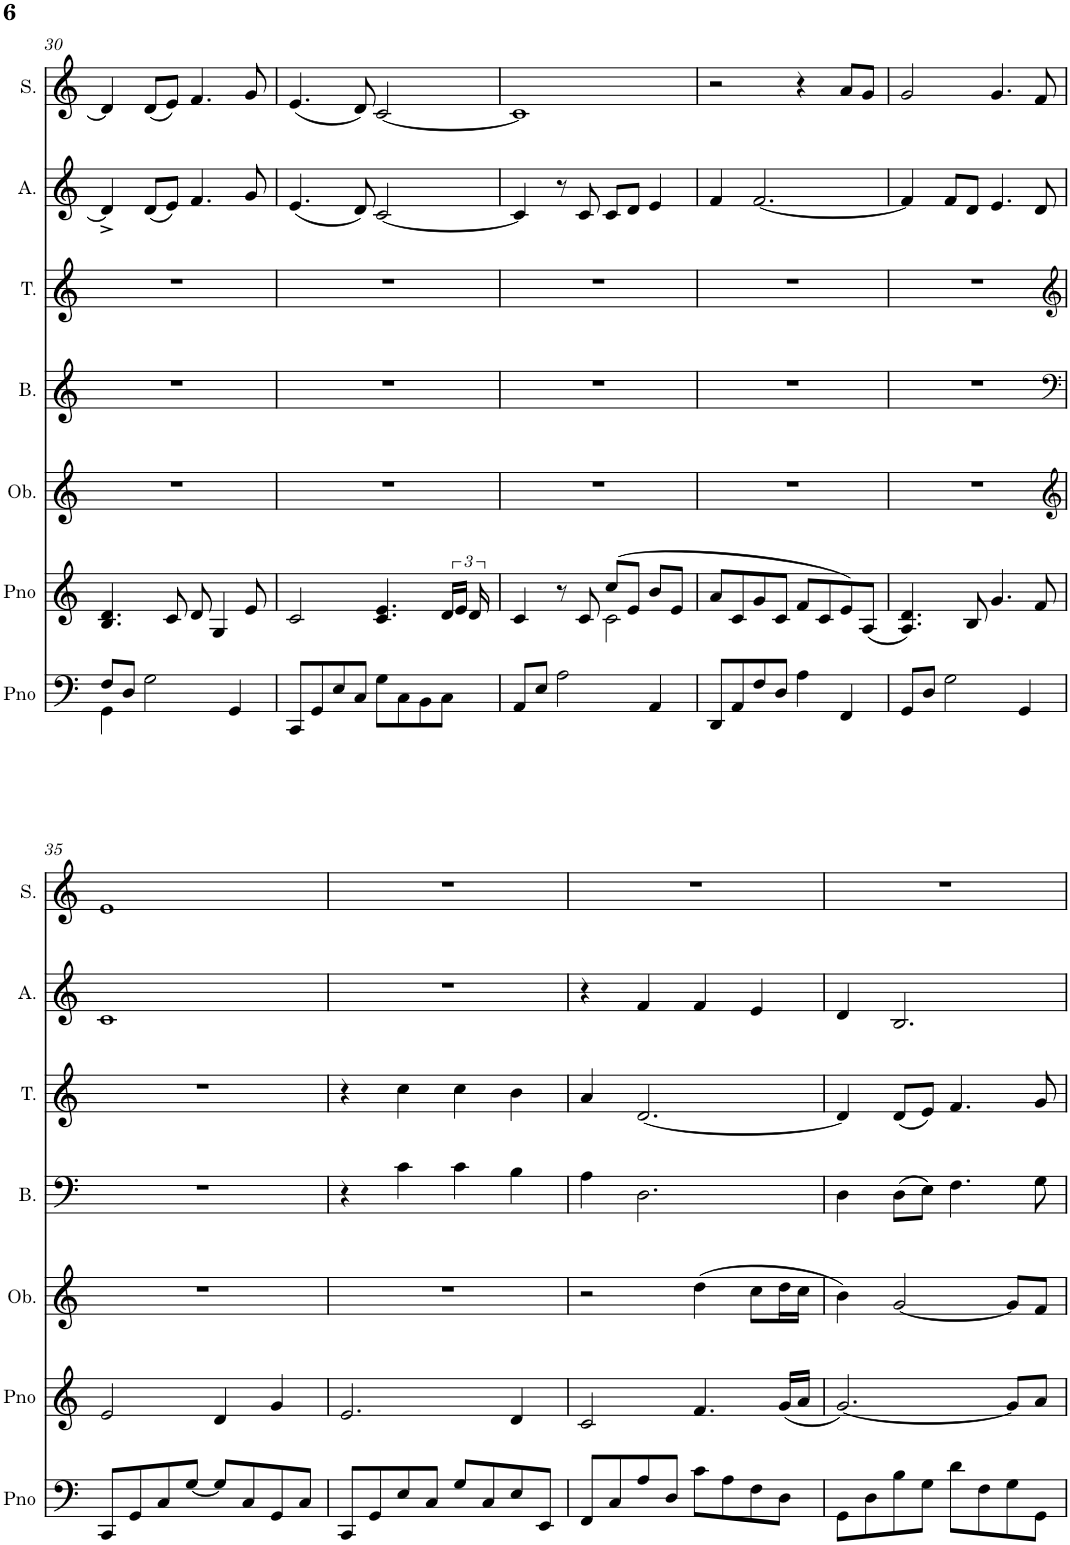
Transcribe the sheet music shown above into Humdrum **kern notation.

**kern	**kern	**kern	**kern	**kern	**kern	**kern
*part7	*part6	*part5	*part4	*part3	*part2	*part1
*staff7	*staff6	*staff5	*staff4	*staff3	*staff2	*staff1
*I"Piano	*I"Piano	*I"Oboe	*I"Bass	*I"Tenor	*I"Alto	*I"Soprano
*I'Pno	*I'Pno	*I'Ob.	*I'B.	*I'T.	*I'A.	*I'S.
!!LO:PB:g=z
*clefF4	*clefG2	*clefG2	*clefG2	*clefG2	*clefG2	*clefG2
*k[]	*k[]	*k[]	*k[]	*k[]	*k[]	*k[]
*M4/4	*M4/4	*	*	*	*M4/4	*M4/4
*met(c)	*met(c)	*	*	*	*met(c)	*met(c)
=30	=30	=30	=30	=30	=30	=30
*^	*	*	*	*	*	*
8F/L	4GG\	4.B/ 4.d/	1r	1r	1r	4d^/]	4d/]
8D/J	.	.	.	.	.	.	.
2ryy	2G\	.	.	.	.	(8d/L	(8d/L
.	.	8c/	.	.	.	8e/J)	8e/J)
.	.	8d/	.	.	.	4.f/	4.f/
.	.	4G/	.	.	.	.	.
4GG/	4ryy	.	.	.	.	.	.
.	.	8e/	.	.	.	8g/	8g/
*v	*v	*	*	*	*	*	*
=31	=31	=31	=31	=31	=31	=31
8CC/L	2c/	1r	1r	1r	(4.e/	(4.e/
8GG/	.	.	.	.	.	.
8E/	.	.	.	.	.	.
8C/J	.	.	.	.	8d/)	8d/)
8G\L	4.c/ 4.e/	.	.	.	[2c/	[2c/
8C\	.	.	.	.	.	.
8BB\	.	.	.	.	.	.
8C\J	24d/LL	.	.	.	.	.
.	24e/JJ	.	.	.	.	.
.	24d/	.	.	.	.	.
=32	=32	=32	=32	=32	=32	=32
*	*^	*	*	*	*	*
8AA/L	4c/	2ryy	1r	1r	1r	4c/]	1c]
8E/J	.	.	.	.	.	.	.
2A\	8r	.	.	.	.	8r	.
.	8c/	.	.	.	.	8c/	.
.	(8cc/L	2c\	.	.	.	8c/L	.
.	8e/J	.	.	.	.	8d/J	.
4AA/	8b/L	.	.	.	.	4e/	.
.	8e/J	.	.	.	.	.	.
*	*v	*v	*	*	*	*	*
=33	=33	=33	=33	=33	=33	=33
8DD/L	8a/L	1r	1r	1r	4f/	2r
8AA/	8c/	.	.	.	.	.
8F/	8g/	.	.	.	[2.f/	.
8D/J	8c/J	.	.	.	.	.
4A\	8f/L	.	.	.	.	4r
.	8c/	.	.	.	.	.
4FF/	8e/)	.	.	.	.	8a/L
.	(8A/J	.	.	.	.	8g/J
=34	=34	=34	=34	=34	=34	=34
8GG/L	4.A/ 4.d/)	1r	1r	1r	4f/]	2g/
8D/J	.	.	.	.	.	.
2G\	.	.	.	.	8f/L	.
.	8B/	.	.	.	8d/J	.
.	4.g/	.	.	.	4.e/	4.g/
4GG/	.	.	.	.	.	.
.	8f/	.	.	.	8d/	8f/
!!LO:LB:g=z
=35	=35	=35	=35	=35	=35	=35
*	*	*clefG2	*clefF4	*clefG2	*	*
8CC/L	2e/	1r	1r	1r	1c	1e
8GG/	.	.	.	.	.	.
8C/	.	.	.	.	.	.
[8G/J	.	.	.	.	.	.
8G/L]	4d/	.	.	.	.	.
8C/	.	.	.	.	.	.
8GG/	4g/	.	.	.	.	.
8C/J	.	.	.	.	.	.
=36	=36	=36	=36	=36	=36	=36
8CC/L	2.e/	1r	4r	4r	1r	1r
8GG/	.	.	.	.	.	.
8E/	.	.	4c\	4cc\	.	.
8C/J	.	.	.	.	.	.
8G/L	.	.	4c\	4cc\	.	.
8C/	.	.	.	.	.	.
8E/	4d/	.	4B\	4b\	.	.
8EE/J	.	.	.	.	.	.
=37	=37	=37	=37	=37	=37	=37
8FF/L	2c/	2r	4A\	4a/	4r	1r
8C/	.	.	.	.	.	.
8A/	.	.	2.D\	[2.d/	4f/	.
8D/J	.	.	.	.	.	.
8c\L	4.f/	(4dd\	.	.	4f/	.
8A\	.	.	.	.	.	.
8F\	.	8cc\L	.	.	4e/	.
8D\J	(16g/LL	16dd\L	.	.	.	.
.	16a/JJ	16cc\JJ	.	.	.	.
=38	=38	=38	=38	=38	=38	=38
8GG\L	[2.g/)	4b\)	4D\	4d/]	4d/	1r
8D\	.	.	.	.	.	.
8B\	.	[2g/	(8D\L	(8d/L	2.B/	.
8G\J	.	.	8E\J)	8e/J)	.	.
8d\L	.	.	4.F\	4.f/	.	.
8F\	.	.	.	.	.	.
8G\	8g/L]	8g/L]	.	.	.	.
8GG\J	8a/J	8f/J	8G\	8g/	.	.
=	=	=	=	=	=	=
*-	*-	*-	*-	*-	*-	*-
